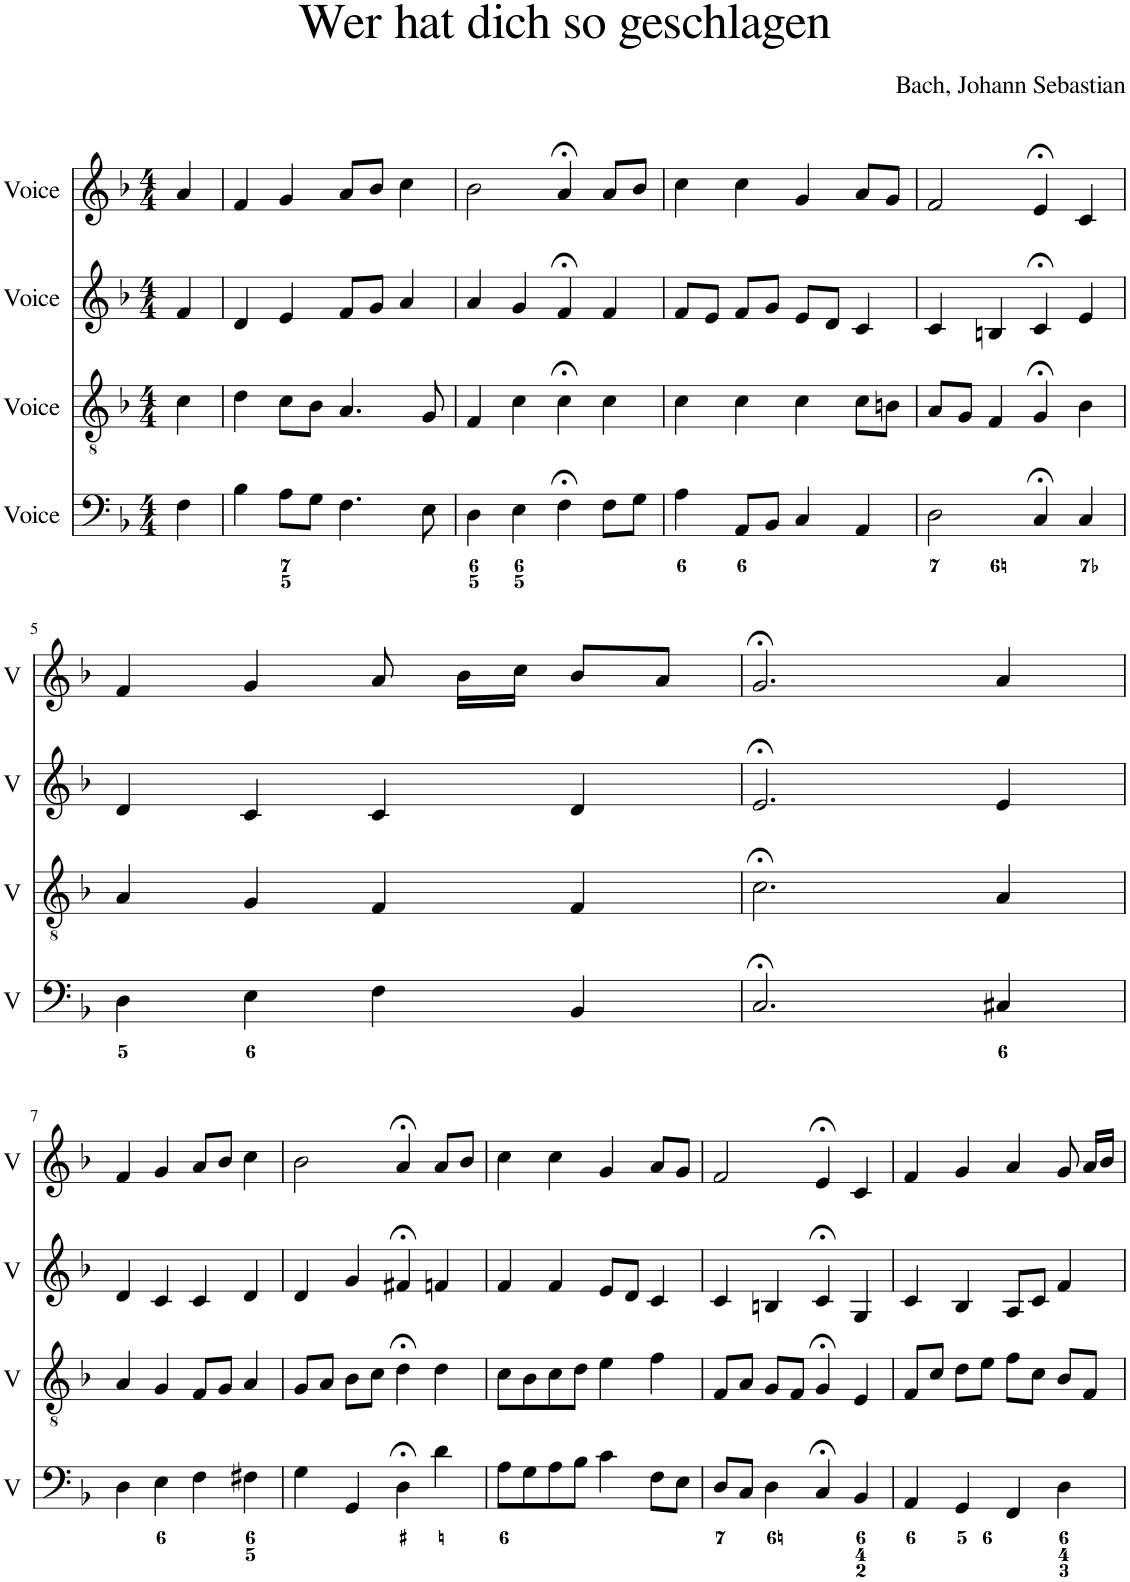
**kern	**kern	**kern	**kern
*part4	*part3	*part2	*part1
*staff4	*staff3	*staff2	*staff1
*I"Voice	*I"Voice	*I"Voice	*I"Voice
*I'V	*I'V	*I'V	*I'V
*clefF4	*clefGv2	*clefG2	*clefG2
*k[b-]	*k[b-]	*k[b-]	*k[b-]
*M4/4	*M4/4	*M4/4	*M4/4
=	=	=	=
4F\	4c\	4f/	4a/
=1	=1	=1	=1
4B-\	4d\	4d/	4f/
8A\L	8c\L	4e/	4g/
8G\J	8B-\J	.	.
4.F\	4.A/	8f/L	8a/L
.	.	8g/J	8b-/J
.	.	4a/	4cc\
8E\	8G/	.	.
=2	=2	=2	=2
4D\	4F/	4a/	2b-\
4E\	4c\	4g/	.
4F;<\	4c;<\	4f;</	4a;</
8F\L	4c\	4f/	8a/L
8G\J	.	.	8b-/J
=3	=3	=3	=3
4A\	4c\	8f/L	4cc\
.	.	8e/J	.
8AA/L	4c\	8f/L	4cc\
8BB-/J	.	8g/J	.
4C/	4c\	8e/L	4g/
.	.	8d/J	.
4AA/	8c\L	4c/	8a/L
.	8Bn\J	.	8g/J
=4	=4	=4	=4
2D\	8A/L	4c/	2f/
.	8G/J	.	.
.	4F/	4Bn/	.
4C;</	4G;</	4c;</	4e;</
4C/	4B-\	4e/	4c/
!!LO:LB:g=z
=5	=5	=5	=5
4D\	4A/	4d/	4f/
4E\	4G/	4c/	4g/
4F\	4F/	4c/	8a/
.	.	.	16b-\LL
.	.	.	16cc\JJ
4BB-/	4F/	4d/	8b-/L
.	.	.	8a/J
=6	=6	=6	=6
2.C;</	2.c;<\	2.e;</	2.g;</
4C#X/	4A/	4e/	4a/
!!LO:LB:g=z
=7	=7	=7	=7
4D\	4A/	4d/	4f/
4E\	4G/	4c/	4g/
4F\	8F/L	4c/	8a/L
.	8G/J	.	8b-/J
4F#X\	4A/	4d/	4cc\
=8	=8	=8	=8
4G\	8G/L	4d/	2b-\
.	8A/J	.	.
4GG/	8B-\L	4g/	.
.	8c\J	.	.
4D;<\	4d;<\	4f#X;</	4a;</
4d\	4d\	4fn/	8a/L
.	.	.	8b-/J
=9	=9	=9	=9
8A\L	8c\L	4f/	4cc\
8G\	8B-\	.	.
8A\	8c\	4f/	4cc\
8B-\J	8d\J	.	.
4c\	4e\	8e/L	4g/
.	.	8d/J	.
8F\L	4f\	4c/	8a/L
8E\J	.	.	8g/J
=10	=10	=10	=10
8D/L	8F/L	4c/	2f/
8C/J	8A/J	.	.
4D\	8G/L	4Bn/	.
.	8F/J	.	.
4C;</	4G;</	4c;</	4e;</
4BB-/	4E/	4G/	4c/
=11	=11	=11	=11
4AA/	8F/L	4c/	4f/
.	8c/J	.	.
4GG/	8d\L	4B-/	4g/
.	8e\J	.	.
4FF/	8f\L	8A/L	4a/
.	8c\J	8c/J	.
4D\	8B-/L	4f/	8g/
.	8F/J	.	16a/LL
.	.	.	16b-/JJ
=	=	=	=
*-	*-	*-	*-
